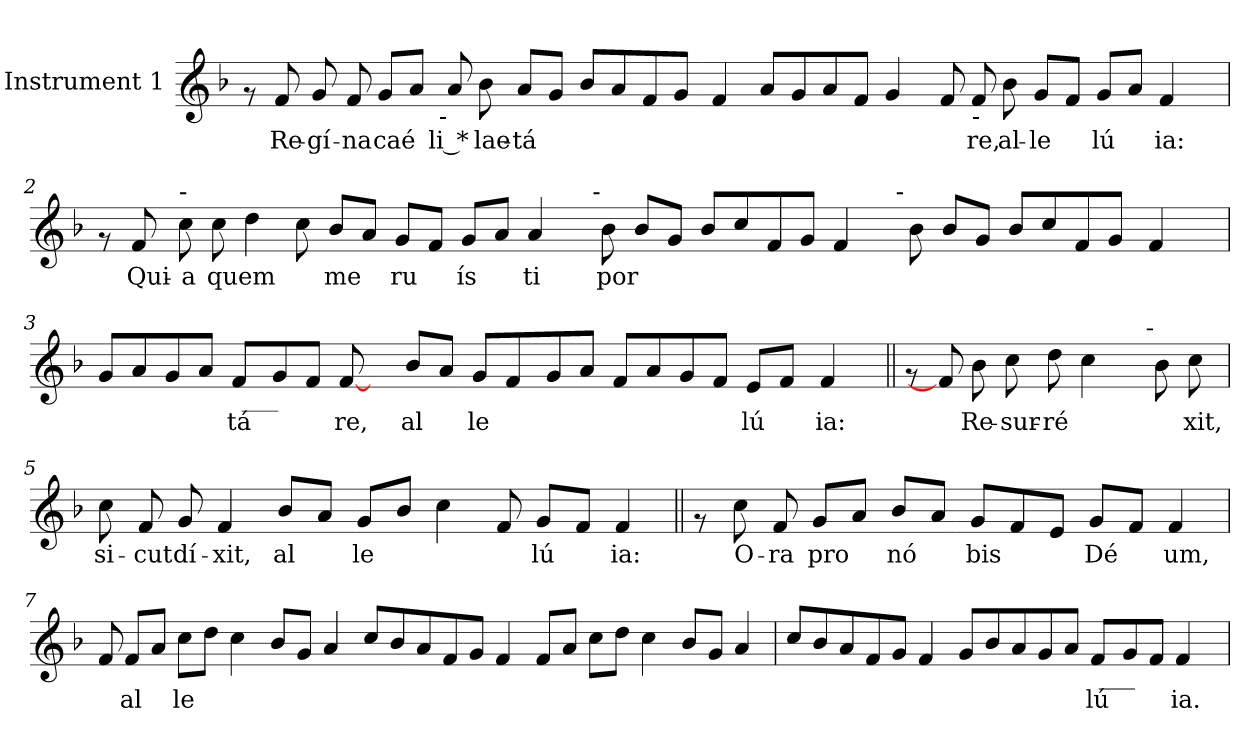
**kern	**text
*part1	*part1
*staff1	*staff1
*I"Instrument 1	*
!!LO:PB:g=z
*stria5	*
*clefG2	*
*k[b-]	*
*F:	*
=1	=1
*^	*
8rf	2ryy	.
!	!	!LO:LY:b:cj
8f/	.	Re-
!	!	!LO:LY:b:cj
8g/	.	-gí-
!	!	!LO:LY:b:cj
8f/	.	-na
!	!	!LO:LY:b:cj
8g/L	8...ryy	caé-
!	!	!LO:LY:b:cj
8a/J	.	--
!	!LO:TX:b:t=-	!
.	1ryy	.
!	!	!LO:LY:b:cj
8a/	.	-li *
!	!	!LO:LY:b:cj
8b-\	.	lae-
!	!	!LO:LY:b:cj
8a/L	.	-tá-
!	!	!LO:LY:b:cj
8g/J	.	--
!	!	!LO:LY:b:cj
8b-/L	.	--
!	!	!LO:LY:b:cj
8a/	.	--
!	!	!LO:LY:b:cj
8f/	.	--
!	!	!LO:LY:b:cj
8g/J	.	--
.	1ryy	.
!	!	!LO:LY:b:cj
4f/	.	--
!	!	!LO:LY:b:cj
8a/L	.	--
!	!	!LO:LY:b:cj
8g/	.	--
!	!	!LO:LY:b:cj
8a/	.	--
!	!	!LO:LY:b:cj
8f/J	.	--
!	!	!LO:LY:b:cj
4g/	.	--
.	1ryy	.
!	!	!LO:LY:b:cj
8f/	.	--
!LO:TX:b:t=-	!	!
!	!	!LO:LY:b:cj
8f/	.	-re,
!	!	!LO:LY:b:cj
8b-\	.	al-
!	!	!LO:LY:b:cj
8g/L	.	-le-
!	!	!LO:LY:b:cj
8f/J	.	--
!	!	!LO:LY:b:cj
8g/L	.	-lú-
!	!	!LO:LY:b:cj
8a/J	.	--
!	!	!LO:LY:b:cj
4f/	.	-ia:
.	8ryy	.
.	64ryy	.
!!LO:LB:g=z	!!
=2	=2	=2
*	*^	*
8rf	1ryy	1ryy	.
!	!	!	!LO:LY:b:cj
8f/	.	.	Qui-
!LO:TX:a:t=-	!	!	!
!	!	!	!LO:LY:b:cj
8cc\	.	.	-a
!	!	!	!LO:LY:b:cj
8cc\	.	.	quem
!	!	!	!LO:LY:b:cj
4dd\	.	.	.
!	!	!	!LO:LY:b:cj
8cc\	.	.	.
!	!	!	!LO:LY:b:cj
8b-/L	.	.	me-
!	!	!	!LO:LY:b:cj
8a/J	2ryy	1ryy	--
!	!	!	!LO:LY:b:cj
8g/L	.	.	-ru-
!	!	!	!LO:LY:b:cj
8f/J	.	.	--
!	!	!	!LO:LY:b:cj
8g/L	.	.	-ís-
!	!	!	!LO:LY:b:cj
8a/J	4ryy	.	--
!	!	!	!LO:LY:b:cj
4a/	.	.	-ti
.	16..ryy	.	.
!	!LO:TX:a:t=-	!	!
.	1ryy	.	.
!	!	!	!LO:LY:b:cj
8b-\	.	.	por-
!	!	!	!LO:LY:b:cj
8b-/L	.	2ryy	--
!	!	!	!LO:LY:b:cj
8g/J	.	.	--
!	!	!	!LO:LY:b:cj
8b-/L	.	.	--
!	!	!	!LO:LY:b:cj
8cc/	.	.	--
!	!	!	!LO:LY:b:cj
8f/	.	4...ryy	--
!	!	!	!LO:LY:b:cj
8g/J	.	.	--
!	!	!	!LO:LY:b:cj
4f/	.	.	--
.	1ryy	.	.
!	!	!LO:TX:a:t=-	!
.	.	1ryy	.
!	!	!	!LO:LY:b:cj
8b-\	.	.	--
!	!	!	!LO:LY:b:cj
8b-/L	.	.	--
!	!	!	!LO:LY:b:cj
8g/J	.	.	--
!	!	!	!LO:LY:b:cj
8b-/L	.	.	--
!	!	!	!LO:LY:b:cj
8cc/	.	.	--
!	!	!	!LO:LY:b:cj
8f/	.	.	--
!	!	!	!LO:LY:b:cj
8g/J	.	.	--
.	4ryy	.	.
!	!	!	!LO:LY:b:cj
4f/	.	.	--
.	.	8ryy	.
.	.	32ryy	.
.	64ryy	.	.
!!LO:LB:g=z	!!	!!
=3	=3	=3	=3
!	!	!	!LO:LY:b:cj
*	*v	*v	*
8g/L	2ryy	--
!	!	!LO:LY:b:cj
8a/	.	--
!	!	!LO:LY:b:cj
8g/	.	--
!	!	!LO:LY:b:cj
8a/J	.	--
!	!	!LO:LY:b:cj
8f/L	64ryy	-tá-
!	!LO:TX:b:t=___	!
.	1ryy	.
!	!	!LO:LY:b:cj
8g/	.	--
!	!	!LO:LY:b:cj
8f/J	.	--
!	!	!LO:LY:b:cj
[8f/	.	-re,
8ryy	.	.
!	!	!LO:LY:b:cj
8b-/L	.	al-
!	!	!LO:LY:b:cj
8a/J	.	--
!	!	!LO:LY:b:cj
8g/L	.	-le-
!	!	!LO:LY:b:cj
8f/	.	--
.	1ryy	.
!	!	!LO:LY:b:cj
8g/	.	--
!	!	!LO:LY:b:cj
8a/J	.	--
!	!	!LO:LY:b:cj
8f/L	.	--
!	!	!LO:LY:b:cj
8a/	.	--
!	!	!LO:LY:b:cj
8g/	.	--
!	!	!LO:LY:b:cj
8f/J	.	--
!	!	!LO:LY:b:cj
8e/L	.	-lú-
!	!	!LO:LY:b:cj
8f/J	.	--
.	4ryy	.
!	!	!LO:LY:b:cj
4f/	.	-ia:
.	16..ryy	.
=4||	=4||	=4||
8rf	2ryy	.
8f/]	.	.
!	!	!LO:LY:b:cj
8b-\	.	Re-
!	!	!LO:LY:b:cj
8cc\	.	-sur-
!	!	!LO:LY:b:cj
8dd\	4ryy	-ré-
!	!	!LO:LY:b:cj
4cc\	.	--
.	16..ryy	.
!	!LO:TX:a:t=-	!
.	4ryy	.
!	!	!LO:LY:b:cj
8b-\	.	--
!	!	!LO:LY:b:cj
8cc\	.	-xit,
.	64ryy	.
!!LO:LB:g=z	!!
=5	=5	=5
!	!	!LO:LY:b:cj
*v	*v	*
8cc\	si-
!	!LO:LY:b:cj
8f/	-cut
!	!LO:LY:b:cj
8g/	dí-
!	!LO:LY:b:cj
4f/	-xit,
!	!LO:LY:b:cj
8b-/L	al-
!	!LO:LY:b:cj
8a/J	--
!	!LO:LY:b:cj
8g/L	-le-
!	!LO:LY:b:cj
8b-/J	--
!	!LO:LY:b:cj
4cc\	--
!	!LO:LY:b:cj
8f/	--
!	!LO:LY:b:cj
8g/L	-lú-
!	!LO:LY:b:cj
8f/J	--
!	!LO:LY:b:cj
4f/	-ia:
=6||	=6||
8rf	.
!	!LO:LY:b:cj
8cc\	O-
!	!LO:LY:b:cj
8f/	-ra
!	!LO:LY:b:cj
8g/L	pro
!	!LO:LY:b:cj
8a/J	.
!	!LO:LY:b:cj
8b-/L	nó-
!	!LO:LY:b:cj
8a/J	--
!	!LO:LY:b:cj
8g/L	-bis
!	!LO:LY:b:cj
8f/	.
!	!LO:LY:b:cj
8e/J	.
!	!LO:LY:b:cj
8g/L	Dé-
!	!LO:LY:b:cj
8f/J	--
!	!LO:LY:b:cj
4f/	-um,
!!LO:LB:g=z
=7	=7
!	!LO:LY:b:cj
8f/	.
!	!LO:LY:b:cj
8f/L	al-
!	!LO:LY:b:cj
8a/J	--
!	!LO:LY:b:cj
8cc\L	-le-
!	!LO:LY:b:cj
8dd\J	--
!	!LO:LY:b:cj
4cc\	--
!	!LO:LY:b:cj
8b-/L	--
!	!LO:LY:b:cj
8g/J	--
!	!LO:LY:b:cj
4a/	--
!	!LO:LY:b:cj
8cc/L	--
!	!LO:LY:b:cj
8b-/	--
!	!LO:LY:b:cj
8a/	--
!	!LO:LY:b:cj
8f/	--
!	!LO:LY:b:cj
8g/J	--
!	!LO:LY:b:cj
4f/	--
!	!LO:LY:b:cj
8f/L	--
!	!LO:LY:b:cj
8a/J	--
!	!LO:LY:b:cj
8cc\L	--
!	!LO:LY:b:cj
8dd\J	--
!	!LO:LY:b:cj
4cc\	--
!	!LO:LY:b:cj
8b-/L	--
!	!LO:LY:b:cj
8g/J	--
!	!LO:LY:b:cj
4a/	--
!!LO:LB:g=z
=8	=8
!	!LO:LY:b:cj
*^	*
8cc/L	1ryy	--
!	!	!LO:LY:b:cj
8b-/	.	--
!	!	!LO:LY:b:cj
8a/	.	--
!	!	!LO:LY:b:cj
8f/	.	--
!	!	!LO:LY:b:cj
8g/J	.	--
!	!	!LO:LY:b:cj
4f/	.	--
!	!	!LO:LY:b:cj
8g/L	.	--
!	!	!LO:LY:b:cj
8b-/	2ryy	--
!	!	!LO:LY:b:cj
8a/	.	--
!	!	!LO:LY:b:cj
8g/	.	--
!	!	!LO:LY:b:cj
8a/J	.	--
!	!	!LO:LY:b:cj
8f/L	64ryy	-lú-
!	!LO:TX:b:t=___	!
.	2ryy	.
!	!	!LO:LY:b:cj
8g/	.	--
!	!	!LO:LY:b:cj
8f/J	.	--
!	!	!LO:LY:b:cj
4f/	.	-ia.
.	16..ryy	.
*v	*v	*
=	=
*-	*-
